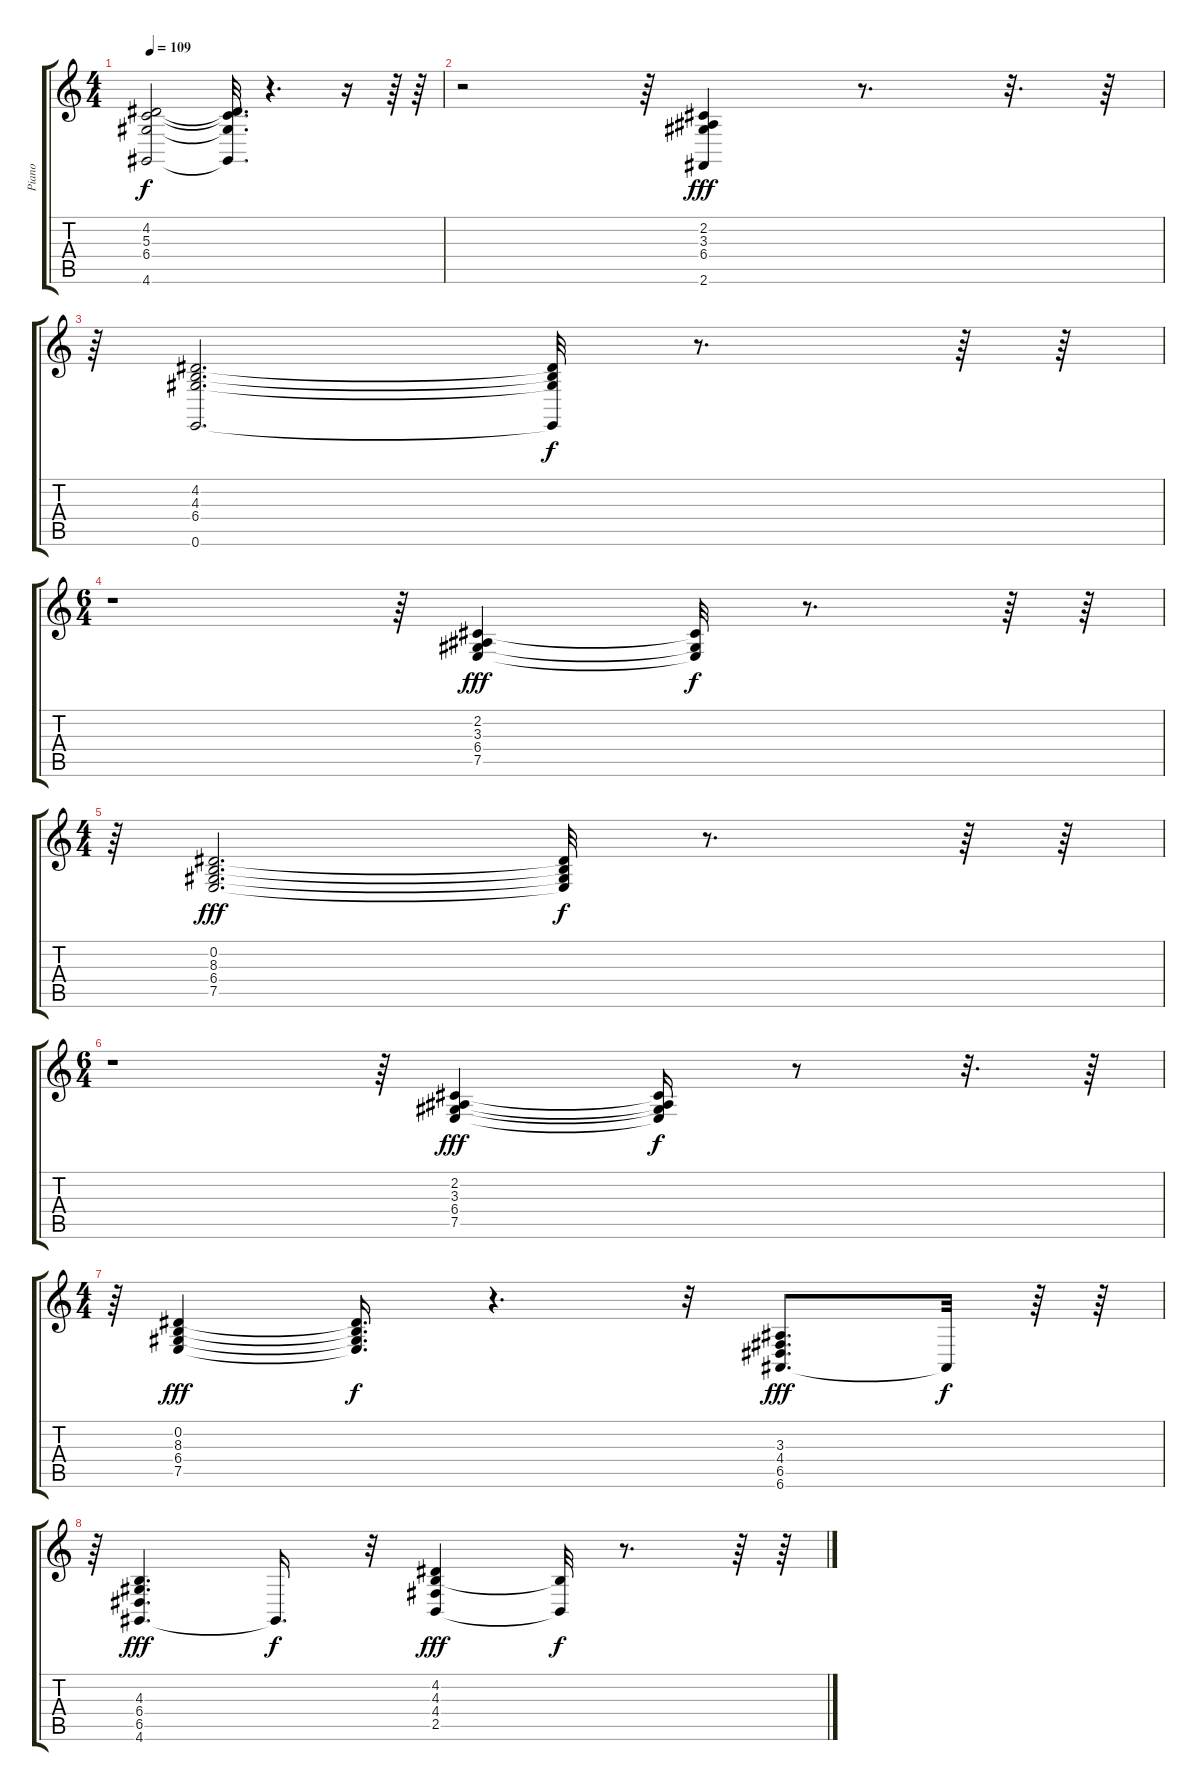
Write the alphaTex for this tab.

\track ("Piano" "Piano") {instrument brightacousticpiano}
\staff {score tabs}
\tuning (E4 B3 G3 D3 A2 E2) {hide}
\ts (4 4)
\tempo 109
\clef g2
\ks c
(4.2{t} 5.3{t} 6.4{t} 4.6{t}).2{dy f} (4.2{t} 5.3{t} 6.4{t} 4.6{t}).32{d} r.4{d} r.16 r.64 r.64 |
r.2 r.64 (2.2 3.3 6.4 2.6).4{dy fff balance 8} r.8{d} r.32{d} r.64 |
r.64 (4.2 4.3 6.4 0.6).2{d} (4.2{t} 4.3{t} 6.4{t} 0.6{t}).32{dy f} r.8{d} r.64 r.64 |
\ts (6 4)
r.1 r.64 (2.2 3.3 6.4 7.5).4{dy fff} (2.2{t} 6.4{t} 7.5{t}).32{dy f} r.8{d} r.64 r.64 |
\ts (4 4)
r.64 (0.2 8.3 6.4 7.5).2{d dy fff} (0.2{t} 8.3{t} 6.4{t} 7.5{t}).32{dy f} r.8{d} r.64 r.64 |
\ts (6 4)
r.1 r.64 (2.2 3.3 6.4 7.5).4{dy fff} (2.2{t} 3.3{t} 6.4{t} 7.5{t}).16{dy f} r.8 r.32{d} r.64 |
\ts (4 4)
r.64 (0.2 8.3 6.4 7.5).4{dy fff} (0.2{t} 8.3{t} 6.4{t} 7.5{t}).16{d dy f} r.4{d} r.32 (3.3 4.4 6.5 6.6).8{d dy fff} 6.6{t}.32{dy f} r.64 r.64 |
r.64 (4.3 6.4 6.5 4.6).4{d dy fff} 4.6{t}.16{d dy f} r.32 (4.2 4.3 4.4 2.5).4{dy fff} (4.3{t} 2.5{t}).32{dy f} r.8{d} r.64 r.64
